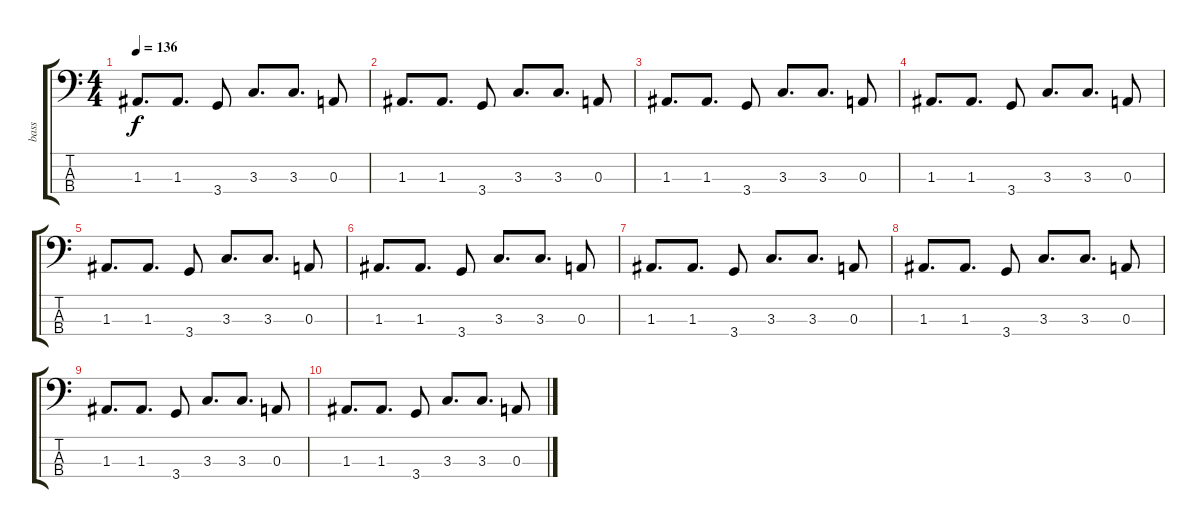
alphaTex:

\track ("bass" "bass") {instrument electricbassfinger}
\staff {score tabs}
\tuning (G2 D2 A1 E1) {hide}
\ts (4 4)
\tempo 136
\clef f4
\ks c
1.3.8{d dy f} 1.3.8{d} 3.4.8 3.3.8{d} 3.3.8{d} 0.3.8 |
1.3.8{d} 1.3.8{d} 3.4.8 3.3.8{d} 3.3.8{d} 0.3.8 |
1.3.8{d} 1.3.8{d} 3.4.8 3.3.8{d} 3.3.8{d} 0.3.8 |
1.3.8{d} 1.3.8{d} 3.4.8 3.3.8{d} 3.3.8{d} 0.3.8 |
1.3.8{d} 1.3.8{d} 3.4.8 3.3.8{d} 3.3.8{d} 0.3.8 |
1.3.8{d volume 0} 1.3.8{d} 3.4.8 3.3.8{d} 3.3.8{d} 0.3.8 |
1.3.8{d} 1.3.8{d} 3.4.8 3.3.8{d} 3.3.8{d} 0.3.8 |
1.3.8{d} 1.3.8{d} 3.4.8 3.3.8{d} 3.3.8{d} 0.3.8 |
1.3.8{d} 1.3.8{d} 3.4.8 3.3.8{d} 3.3.8{d} 0.3.8 |
1.3.8{d} 1.3.8{d} 3.4.8 3.3.8{d} 3.3.8{d} 0.3.8
